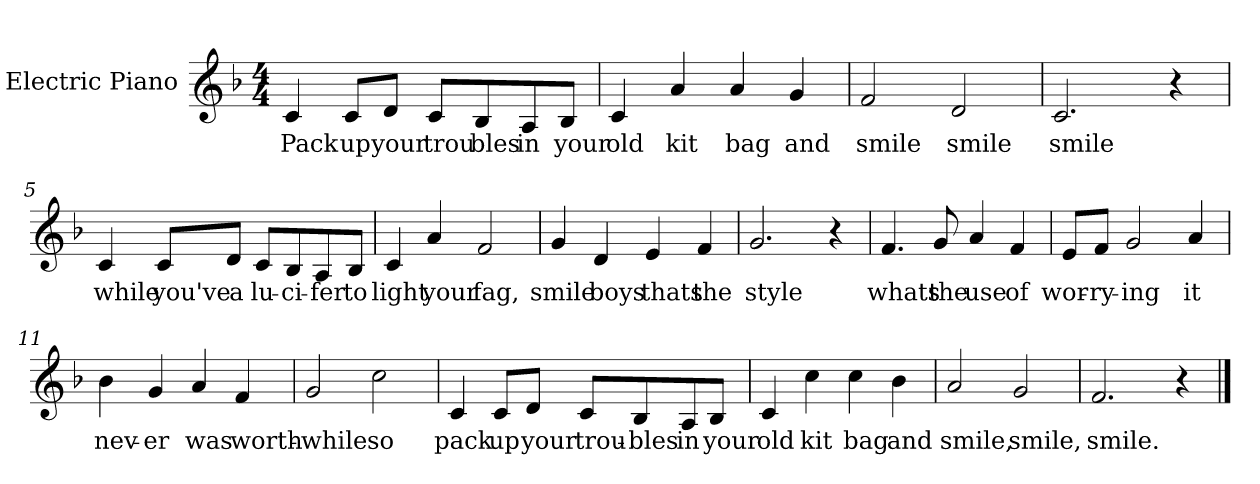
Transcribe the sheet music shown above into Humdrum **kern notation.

**kern	**text
*part1	*part1
*staff1	*staff1
*I"Electric Piano	*
*I'E.Pno	*
*clefG2	*
*k[b-]	*
*F:	*
*M4/4	*
=1	=1
4c/	Pack
8c/L	up
8d/J	your
8c/L	trou
8B-/	bles
8A/	in
8B-/J	your
=2	=2
4c/	old
4a/	kit
4a/	bag
4g/	and
=3	=3
2f/	smile
2d/	smile
=4	=4
2.c/	smile
4r	.
!!LO:LB:g=z
=5	=5
4c/	while
8c/L	you've
8d/J	a
8c/L	lu-
8B-/	-ci-
8A/	-fer
8B-/J	to
=6	=6
4c/	light
4a/	your
2f/	fag,
=7	=7
4g/	smile
4d/	boys
4e/	thats
4f/	the
=8	=8
2.g/	style
4r	.
!!LO:LB:g=z
=9	=9
4.f/	whats
8g/	the
4a/	use
4f/	of
=10	=10
8e/L	wor-
8f/J	-ry-
2g/	-ing
4a/	it
=11	=11
4b-\	nev-
4g/	-er
4a/	was
4f/	worth-
=12	=12
2g/	-while
2cc\	so
!!LO:LB:g=z
=13	=13
4c/	pack
8c/L	up
8d/J	your
8c/L	trou-
8B-/	-bles
8A/	in
8B-/J	your
=14	=14
4c/	old
4cc\	kit
4cc\	bag
4b-\	and
=15	=15
2a/	smile,
2g/	smile,
=16	=16
2.f/	smile.
4r	.
==	==
*-	*-
